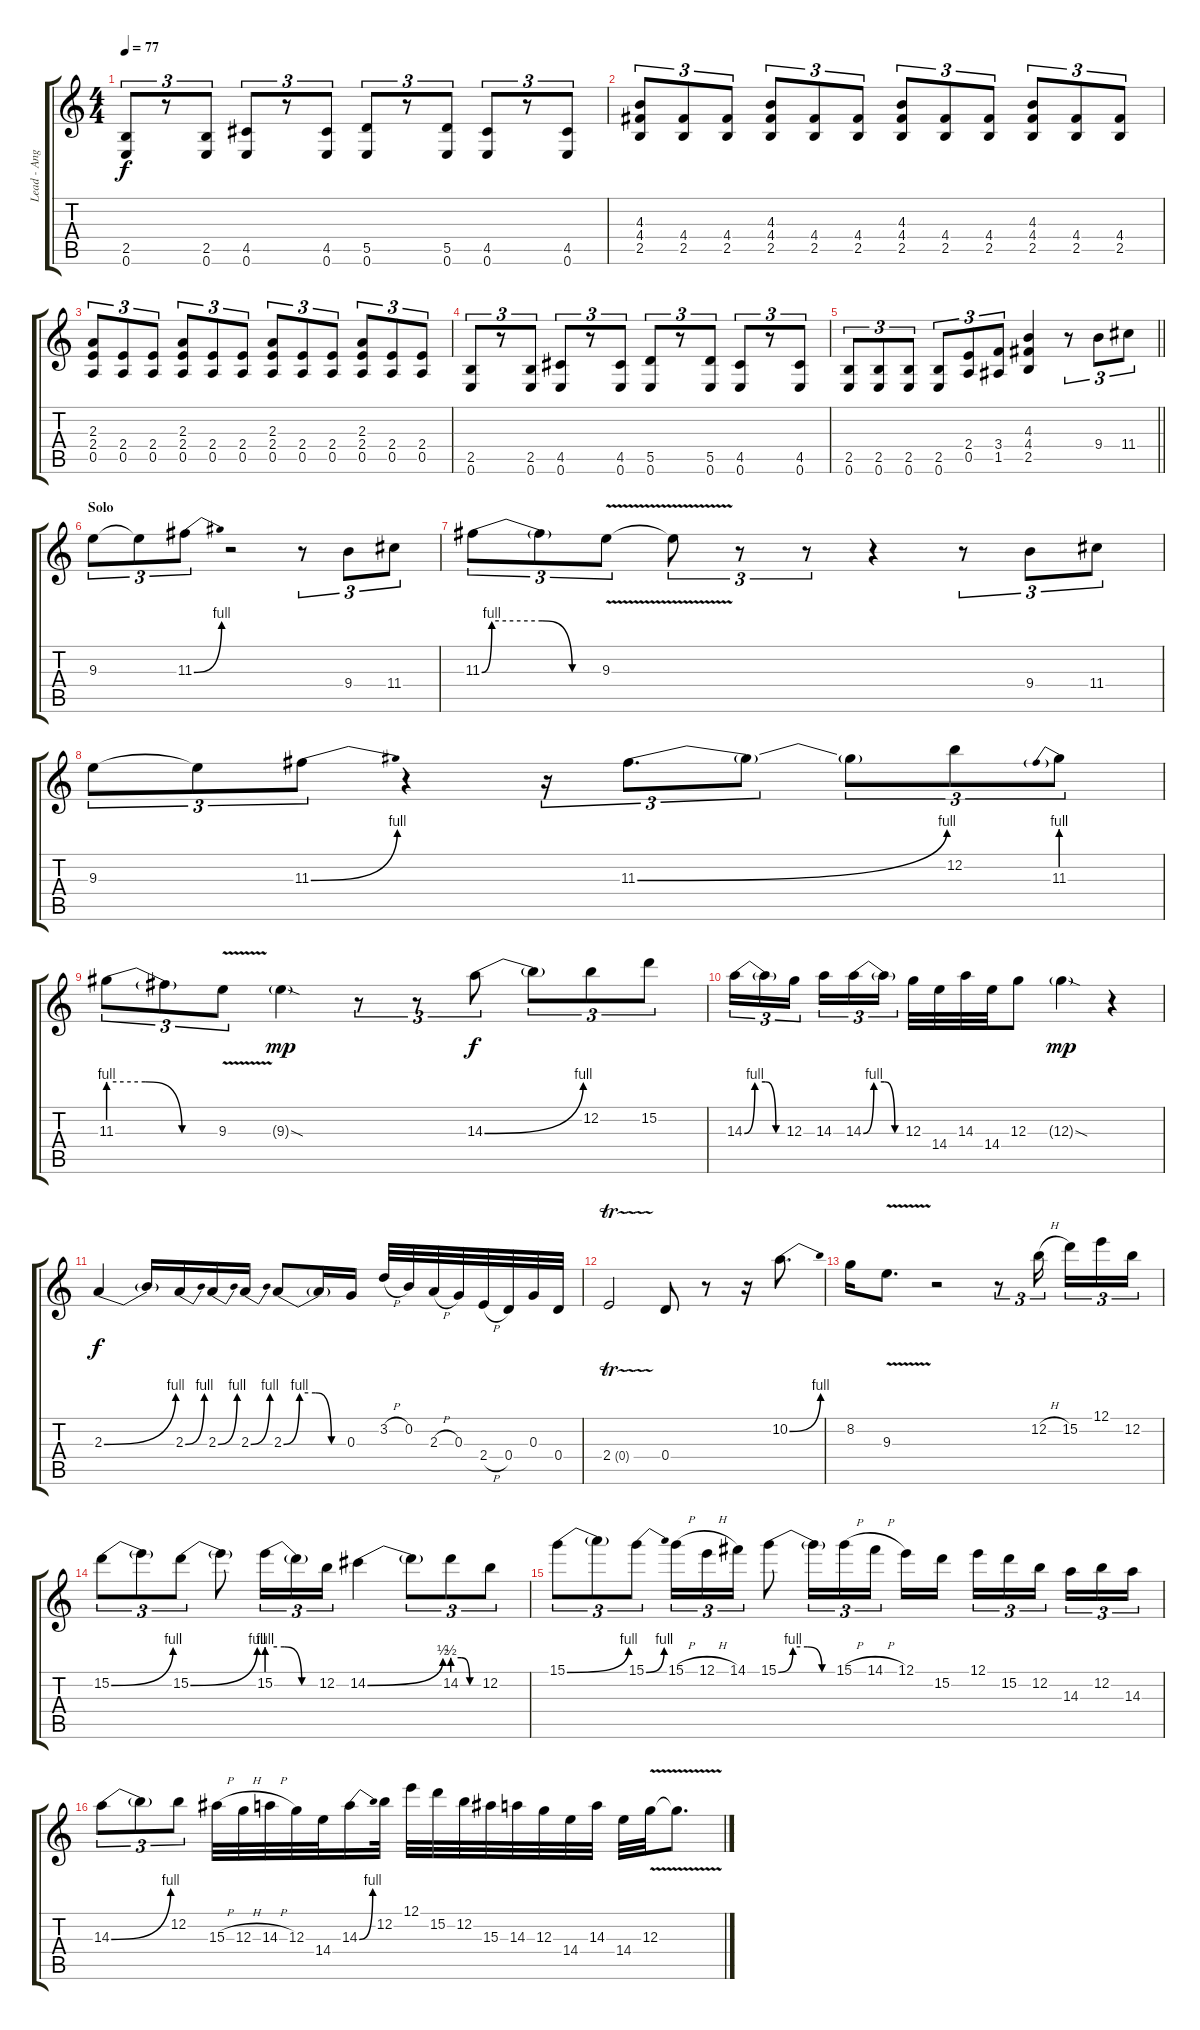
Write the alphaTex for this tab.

\track ("Lead - Angus" "Lead - Ang") {instrument distortionguitar}
\staff {score tabs}
\tuning (E4 B3 G3 D3 A2 E2) {hide}
\ts (4 4)
\tempo 77
\clef g2
\ks c
(2.5 0.6).8{tu (3 2) dy f} r.8{tu (3 2)} (2.5 0.6).8{tu (3 2)} (4.5 0.6).8{tu (3 2)} r.8{tu (3 2)} (4.5 0.6).8{tu (3 2)} (5.5 0.6).8{tu (3 2)} r.8{tu (3 2)} (5.5 0.6).8{tu (3 2)} (4.5 0.6).8{tu (3 2)} r.8{tu (3 2)} (4.5 0.6).8{tu (3 2)} |
(4.3 4.4 2.5).8{tu (3 2)} (4.4 2.5).8{tu (3 2)} (4.4 2.5).8{tu (3 2)} (4.3 4.4 2.5).8{tu (3 2)} (4.4 2.5).8{tu (3 2)} (4.4 2.5).8{tu (3 2)} (4.3 4.4 2.5).8{tu (3 2)} (4.4 2.5).8{tu (3 2)} (4.4 2.5).8{tu (3 2)} (4.3 4.4 2.5).8{tu (3 2)} (4.4 2.5).8{tu (3 2)} (4.4 2.5).8{tu (3 2)} |
(2.3 2.4 0.5).8{tu (3 2)} (2.4 0.5).8{tu (3 2)} (2.4 0.5).8{tu (3 2)} (2.3 2.4 0.5).8{tu (3 2)} (2.4 0.5).8{tu (3 2)} (2.4 0.5).8{tu (3 2)} (2.3 2.4 0.5).8{tu (3 2)} (2.4 0.5).8{tu (3 2)} (2.4 0.5).8{tu (3 2)} (2.3 2.4 0.5).8{tu (3 2)} (2.4 0.5).8{tu (3 2)} (2.4 0.5).8{tu (3 2)} |
(2.5 0.6).8{tu (3 2)} r.8{tu (3 2)} (2.5 0.6).8{tu (3 2)} (4.5 0.6).8{tu (3 2)} r.8{tu (3 2)} (4.5 0.6).8{tu (3 2)} (5.5 0.6).8{tu (3 2)} r.8{tu (3 2)} (5.5 0.6).8{tu (3 2)} (4.5 0.6).8{tu (3 2)} r.8{tu (3 2)} (4.5 0.6).8{tu (3 2)} |
\barLineRight lightlight
(2.5 0.6).8{tu (3 2)} (2.5 0.6).8{tu (3 2)} (2.5 0.6).8{tu (3 2)} (2.5 0.6).8{tu (3 2)} (2.4 0.5).8{tu (3 2)} (3.4 1.5).8{tu (3 2)} (4.3 4.4 2.5).4 r.8{tu (3 2) balance 12} 9.4.8{tu (3 2)} 11.4.8{tu (3 2)} |
\section ("" "Solo")
9.3.8{tu (3 2)} 9.3{t}.8{tu (3 2)} 11.3{be (bend 0 0 60 4)}.8{tu (3 2)} r.2 r.8{tu (3 2)} 9.4.8{tu (3 2)} 11.4.8{tu (3 2)} |
11.3{be (custom 0 0 5 4 30 4 45 0 60 0)}.8{tu (3 2)} 11.3{t}.8{tu (3 2)} 9.3{v}.8{tu (3 2)} 9.3{t}.8{tu (3 2)} r.8{tu (3 2)} r.8{tu (3 2)} r.4 r.8{tu (3 2)} 9.4.8{tu (3 2)} 11.4.8{tu (3 2)} |
9.3.8{tu (3 2)} 9.3{t}.8{tu (3 2)} 11.3{be (bend 0 0 60 4)}.8{tu (3 2)} r.4 r.16{tu (3 2)} 11.3{be (bend 0 0 60 4)}.8{d tu (3 2)} 11.3{t}.8{tu (3 2)} 11.3{t}.8{tu (3 2)} 12.2.8{tu (3 2)} 11.3{be (prebend 0 4 60 4)}.8{tu (3 2)} |
11.3{be (custom 0 4 20 4 40 0 60 0)}.8{tu (3 2)} 11.3{t}.8{tu (3 2)} 9.3{v}.8{tu (3 2)} 9.3{sod g}.4{dy mp} r.8{tu (3 2)} r.8{tu (3 2)} 14.3{be (bend 0 0 60 4)}.8{tu (3 2) dy f} 14.3{t}.8{tu (3 2)} 12.2.8{tu (3 2)} 15.2.8{tu (3 2)} |
14.3{be (custom 0 0 15 4 30 4 45 0 60 0)}.16{tu (3 2)} 14.3{t}.16{tu (3 2)} 12.3.16{tu (3 2) beam splitsecondary} 14.3.16{tu (3 2)} 14.3{be (custom 0 0 15 4 30 4 45 0 60 0)}.16{tu (3 2)} 14.3{t}.16{tu (3 2)} 12.3.32 14.4.32 14.3.32 14.4.32 12.3.8 12.3{sod g}.4{dy mp} r.4 |
2.3{be (bend 0 0 60 4)}.4{dy f} 2.3{t}.16 2.3{be (bend 0 0 60 4)}.16 2.3{be (bend 0 0 60 4)}.16 2.3{be (bend 0 0 60 4)}.16 2.3{be (custom 0 0 15 4 30 4 45 0 60 0)}.8 2.3{t}.16 0.3.16 3.2{h}.32 0.2.32 2.3{h}.32 0.3.32 2.4{h}.32 0.4.32 0.3.32 0.4.32 |
2.4{tr (0 32)}.2 0.4.8 r.8 r.16 10.2{be (bend 0 0 60 4)}.8{d} |
8.2.16 9.3{v}.8{d} r.2 r.8{tu (3 2)} 12.2{h}.16{tu (3 2) beam splitsecondary} 15.2.16{tu (3 2)} 12.1.16{tu (3 2)} 12.2.16{tu (3 2)} |
15.2{be (bend 0 0 60 4)}.8{tu (3 2)} 15.2{t}.8{tu (3 2)} 15.2{be (bend 0 0 60 4)}.8{tu (3 2)} 15.2{t}.8 15.2{be (custom 0 4 20 4 40 0 60 0)}.16{tu (3 2)} 15.2{t}.16{tu (3 2)} 12.2.16{tu (3 2)} 14.2{be (bend 0 0 60 2)}.4 14.2{t}.8{tu (3 2)} 14.2{be (custom 0 2 20 2 40 0 60 0)}.8{tu (3 2)} 12.2.8{tu (3 2)} |
15.1{be (bend 0 0 60 4)}.8{tu (3 2)} 15.1{t}.8{tu (3 2)} 15.1{be (bend 0 0 60 4)}.8{tu (3 2)} 15.1{h}.16{tu (3 2)} 12.1{h}.16{tu (3 2)} 14.1.16{tu (3 2)} 15.1{be (custom 0 0 15 4 30 4 45 0 60 0)}.8 15.1{t}.16{tu (3 2)} 15.1{h}.16{tu (3 2)} 14.1{h}.16{tu (3 2) beam splitsecondary} 12.1.16 15.2.16 12.1.16{tu (3 2)} 15.2.16{tu (3 2)} 12.2.16{tu (3 2) beam splitsecondary} 14.3.16{tu (3 2)} 12.2.16{tu (3 2)} 14.3.16{tu (3 2)} |
14.3{be (bend 0 0 60 4)}.8{tu (3 2)} 14.3{t}.8{tu (3 2)} 12.2.8{tu (3 2)} 15.3{h}.32 12.3{h}.32 14.3{h}.32 12.3.32 14.4.32 14.3{be (bend 0 0 60 4)}.16 12.2.32 12.1.32 15.2.32 12.2.32 15.3.32 14.3.32 12.3.32 14.4.32 14.3.32 14.4.32 12.3{v}.32 12.3{t}.8{d}
